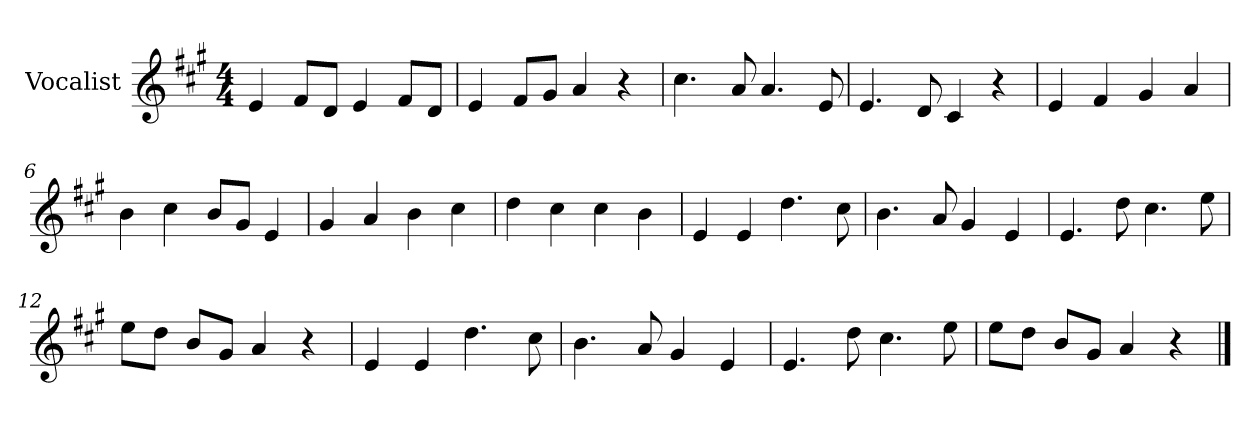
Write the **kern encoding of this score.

**kern
*part1
*staff1
*I"Vocalist
*k[f#c#g#]
*A:
*M4/4
=1
4e
8f#L
8dJ
4e
8f#L
8dJ
=2
4e
8f#L
8g#J
4a
4r
=3
4.cc#
8a
4.a
8e
=4
4.e
8d
4c#
4r
=5
4e
4f#
4g#
4a
=6
4b
4cc#
8bL
8g#J
4e
=7
4g#
4a
4b
4cc#
=8
4dd
4cc#
4cc#
4b
=9
4e
4e
4.dd
8cc#
=10
4.b
8a
4g#
4e
=11
4.e
8dd
4.cc#
8ee
=12
8eeL
8ddJ
8bL
8g#J
4a
4r
=13
4e
4e
4.dd
8cc#
=14
4.b
8a
4g#
4e
=15
4.e
8dd
4.cc#
8ee
=16
8eeL
8ddJ
8bL
8g#J
4a
4r
==
*-
